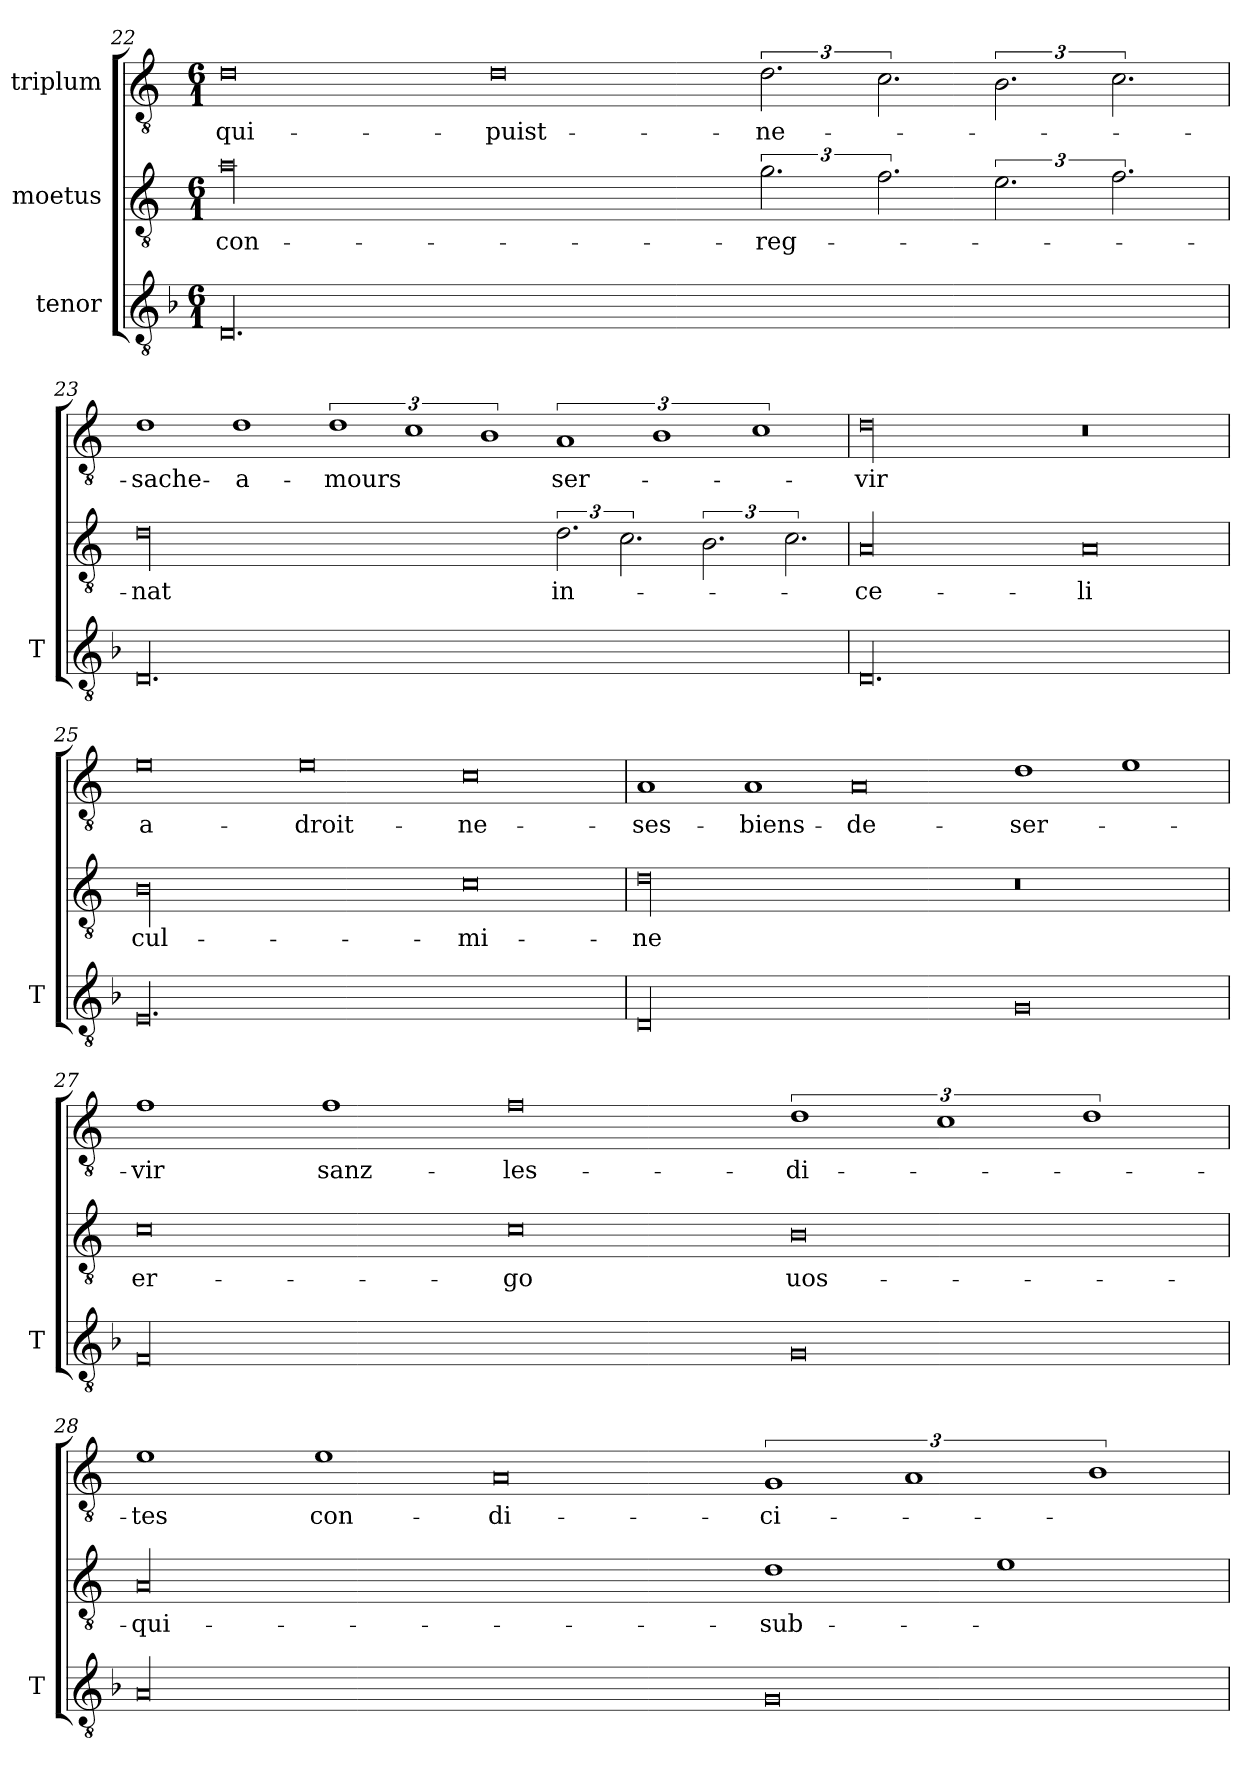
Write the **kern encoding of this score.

**kern	**kern	**text	**kern	**text
*part3	*part2	*part2	*part1	*part1
*staff3	*staff2	*staff2	*staff1	*staff1
*I"tenor	*I"moetus	*	*I"triplum	*
*I'T	*	*	*	*
*clefGv2	*clefGv2	*	*clefGv2	*
*k[b-]	*k[]	*	*k[]	*
*F:	*C:	*	*C:	*
*M6/1	*M6/1	*	*M6/1	*
=22	=22	=22	=22	=22
00.D/	00a\	con-	0d\	qui-
.	.	.	0d\	puist-
.	3.g\	-reg-	3.d\	ne-
.	3.f\	.	3.c\	.
.	3.e\	.	3.B\	.
.	3.f\	.	3.c\	.
!!LO:PB:g=z
=23	=23	=23	=23	=23
00.D/	00d\	-nat	1d\	sache-
.	.	.	1d\	a-
.	.	.	3%2d\	-mours
.	.	.	3%2c\	.
.	.	.	3%2B\	.
.	3.d\	in-	3%2A/	ser-
.	3.c\	.	.	.
.	.	.	3%2B\	.
.	3.B\	.	.	.
.	.	.	3%2c\	.
.	3.c\	.	.	.
=24	=24	=24	=24	=24
00.D/	00A/	ce-	00d\	-vir
.	0A/	-li	0r	.
=25	=25	=25	=25	=25
00.E/	00B\	cul-	0e\	a-
.	.	.	0e\	droit-
.	0c\	-mi-	0c\	ne-
=26	=26	=26	=26	=26
00D/	00d\	-ne	1A/	ses-
.	.	.	1A/	biens-
.	.	.	0A/	de-
0G/	0r	.	1d\	-ser-
.	.	.	1e\	.
!!LO:LB:g=z
=27	=27	=27	=27	=27
00F/	0c\	er-	1f\	-vir
.	.	.	1f\	sanz-
.	0c\	-go	0f\	les-
0G/	0B\	uos-	3%2d\	di-
.	.	.	3%2c\	.
.	.	.	3%2d\	.
=28	=28	=28	=28	=28
00A/	00A/	qui-	1e\	-tes
.	.	.	1e\	con-
.	.	.	0A/	-di-
0G/	1d\	sub-	3%2G/	-ci-
.	.	.	3%2A/	.
.	1e\	.	.	.
.	.	.	3%2B\	.
=	=	=	=	=
*-	*-	*-	*-	*-
